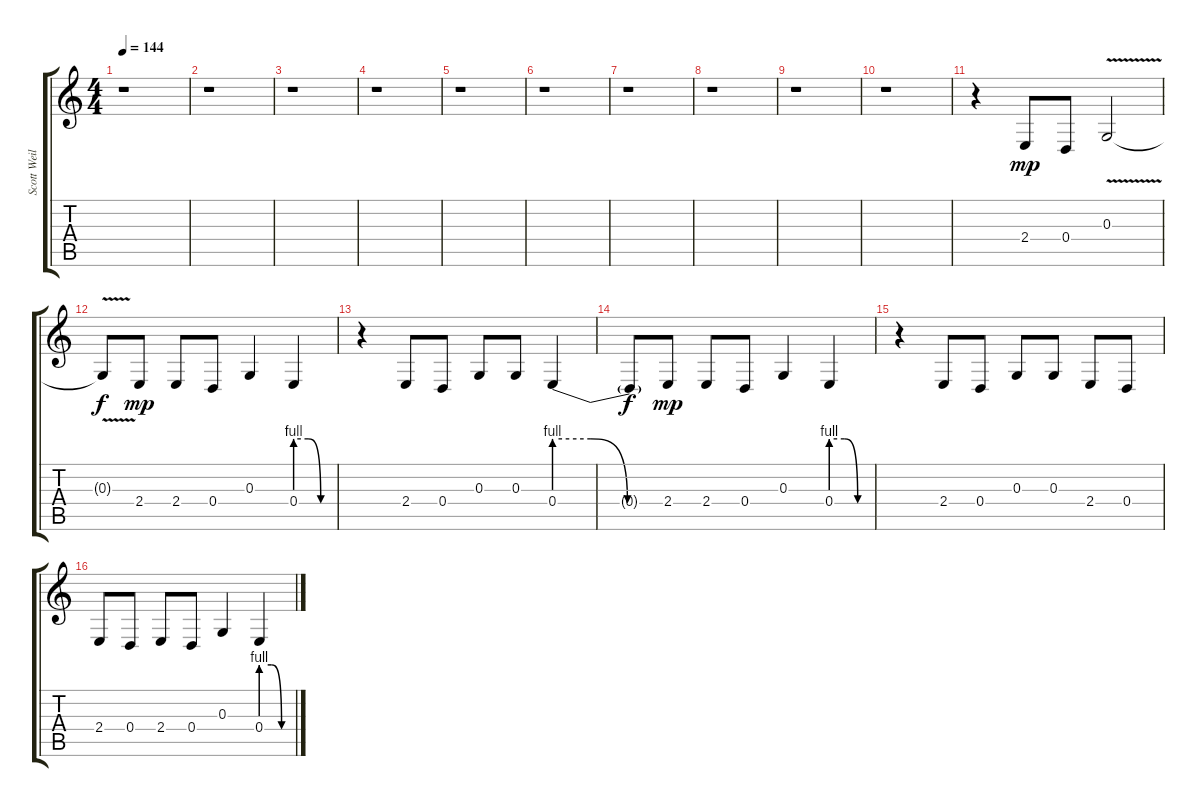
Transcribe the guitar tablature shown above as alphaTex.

\track ("Scott Weiland" "Scott Weil") {instrument bassoon}
\staff {score tabs}
\tuning (E4 B3 G3 D3 A2 E2) {hide}
\ts (4 4)
\tempo 144
\clef g2
\ks c
r.1{dy mp instrument bassoon} |
r.1 |
r.1 |
r.1 |
r.1 |
r.1 |
r.1 |
r.1 |
r.1 |
r.1 |
r.4 2.4.8 0.4.8 0.3{v}.2 |
0.3{t}.8{dy f} 2.4.8{dy mp} 2.4.8 0.4.8 0.3.4 0.4{be (custom 0 4 20 4 40 0 60 0)}.4 |
r.4 2.4.8 0.4.8 0.3.8 0.3.8 0.4{be (custom 0 4 20 4 40 0 60 0)}.4 |
0.4{t}.8{dy f} 2.4.8{dy mp} 2.4.8 0.4.8 0.3.4 0.4{be (custom 0 4 20 4 40 0 60 0)}.4 |
r.4 2.4.8 0.4.8 0.3.8 0.3.8 2.4.8 0.4.8 |
2.4.8 0.4.8 2.4.8 0.4.8 0.3.4 0.4{be (custom 0 4 20 4 40 0 60 0)}.4
